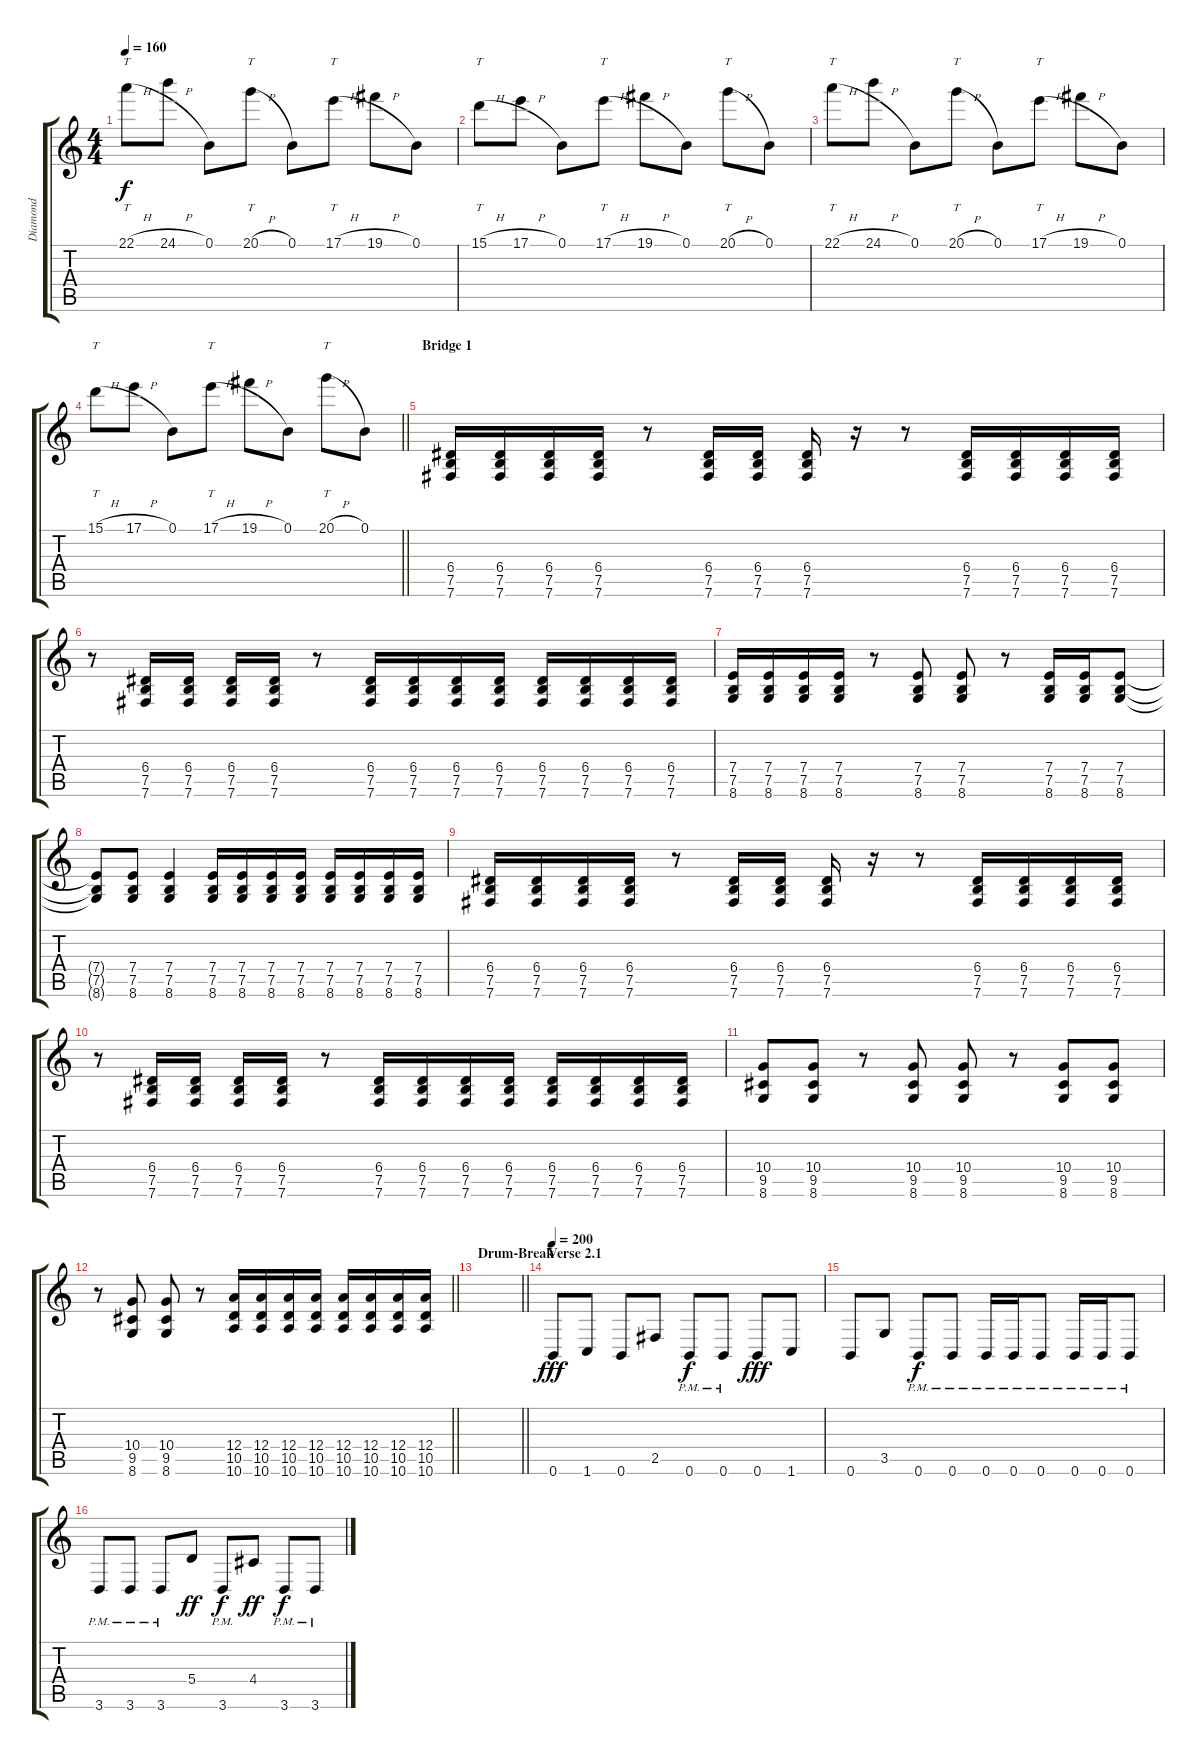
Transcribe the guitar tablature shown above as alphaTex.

\track ("Diamond" "Diamond") {instrument distortionguitar}
\staff {score tabs}
\tuning (B3 Gb3 D3 A2 E2 B1) {hide}
\ts (4 4)
\tempo 160
\clef g2
\ks c
22.1{h}.8{tt dy f} 24.1{h}.8 0.1.8 20.1{h}.8{tt} 0.1.8 17.1{h}.8{tt} 19.1{h}.8 0.1.8 |
15.1{h}.8{tt} 17.1{h}.8 0.1.8 17.1{h}.8{tt} 19.1{h}.8 0.1.8 20.1{h}.8{tt} 0.1.8 |
22.1{h}.8{tt} 24.1{h}.8 0.1.8 20.1{h}.8{tt} 0.1.8 17.1{h}.8{tt} 19.1{h}.8 0.1.8 |
\barLineRight lightlight
15.1{h}.8{tt} 17.1{h}.8 0.1.8 17.1{h}.8{tt} 19.1{h}.8 0.1.8 20.1{h}.8{tt} 0.1.8 |
\section ("" "Bridge 1")
(6.4 7.5 7.6).16 (6.4 7.5 7.6).16 (6.4 7.5 7.6).16 (6.4 7.5 7.6).16 r.8 (6.4 7.5 7.6).16 (6.4 7.5 7.6).16 (6.4 7.5 7.6).16 r.16 r.8 (6.4 7.5 7.6).16 (6.4 7.5 7.6).16 (6.4 7.5 7.6).16 (6.4 7.5 7.6).16 |
r.8 (6.4 7.5 7.6).16 (6.4 7.5 7.6).16 (6.4 7.5 7.6).16 (6.4 7.5 7.6).16 r.8 (6.4 7.5 7.6).16 (6.4 7.5 7.6).16 (6.4 7.5 7.6).16 (6.4 7.5 7.6).16 (6.4 7.5 7.6).16 (6.4 7.5 7.6).16 (6.4 7.5 7.6).16 (6.4 7.5 7.6).16 |
(7.4 7.5 8.6).16 (7.4 7.5 8.6).16 (7.4 7.5 8.6).16 (7.4 7.5 8.6).16 r.8 (7.4 7.5 8.6).8 (7.4 7.5 8.6).8 r.8 (7.4 7.5 8.6).16 (7.4 7.5 8.6).16 (7.4 7.5 8.6).8 |
(7.4{t} 7.5{t} 8.6{t}).8 (7.4 7.5 8.6).8 (7.4 7.5 8.6).4 (7.4 7.5 8.6).16 (7.4 7.5 8.6).16 (7.4 7.5 8.6).16 (7.4 7.5 8.6).16 (7.4 7.5 8.6).16 (7.4 7.5 8.6).16 (7.4 7.5 8.6).16 (7.4 7.5 8.6).16 |
(6.4 7.5 7.6).16 (6.4 7.5 7.6).16 (6.4 7.5 7.6).16 (6.4 7.5 7.6).16 r.8 (6.4 7.5 7.6).16 (6.4 7.5 7.6).16 (6.4 7.5 7.6).16 r.16 r.8 (6.4 7.5 7.6).16 (6.4 7.5 7.6).16 (6.4 7.5 7.6).16 (6.4 7.5 7.6).16 |
r.8 (6.4 7.5 7.6).16 (6.4 7.5 7.6).16 (6.4 7.5 7.6).16 (6.4 7.5 7.6).16 r.8 (6.4 7.5 7.6).16 (6.4 7.5 7.6).16 (6.4 7.5 7.6).16 (6.4 7.5 7.6).16 (6.4 7.5 7.6).16 (6.4 7.5 7.6).16 (6.4 7.5 7.6).16 (6.4 7.5 7.6).16 |
(10.4 9.5 8.6).8 (10.4 9.5 8.6).8 r.8 (10.4 9.5 8.6).8 (10.4 9.5 8.6).8 r.8 (10.4 9.5 8.6).8 (10.4 9.5 8.6).8 |
\barLineRight lightlight
r.8 (10.4 9.5 8.6).8 (10.4 9.5 8.6).8 r.8 (12.4 10.5 10.6).16 (12.4 10.5 10.6).16 (12.4 10.5 10.6).16 (12.4 10.5 10.6).16 (12.4 10.5 10.6).16 (12.4 10.5 10.6).16 (12.4 10.5 10.6).16 (12.4 10.5 10.6).16 |
\section ("" "Drum-Break")
\barLineRight lightlight
|
\section ("" "Verse 2.1")
\tempo 200
0.6.8{dy fff} 1.6.8 0.6.8 2.5.8 0.6{pm}.8{dy f} 0.6{pm}.8 0.6.8{dy fff} 1.6.8 |
0.6.8 3.5.8 0.6{pm}.8{dy f} 0.6{pm}.8 0.6{pm}.16 0.6{pm}.16 0.6{pm}.8 0.6{pm}.16 0.6{pm}.16 0.6{pm}.8 |
3.6{pm}.8 3.6{pm}.8 3.6{pm}.8 5.4.8{dy ff} 3.6{pm}.8{dy f} 4.4.8{dy ff} 3.6{pm}.8{dy f} 3.6{pm}.8
